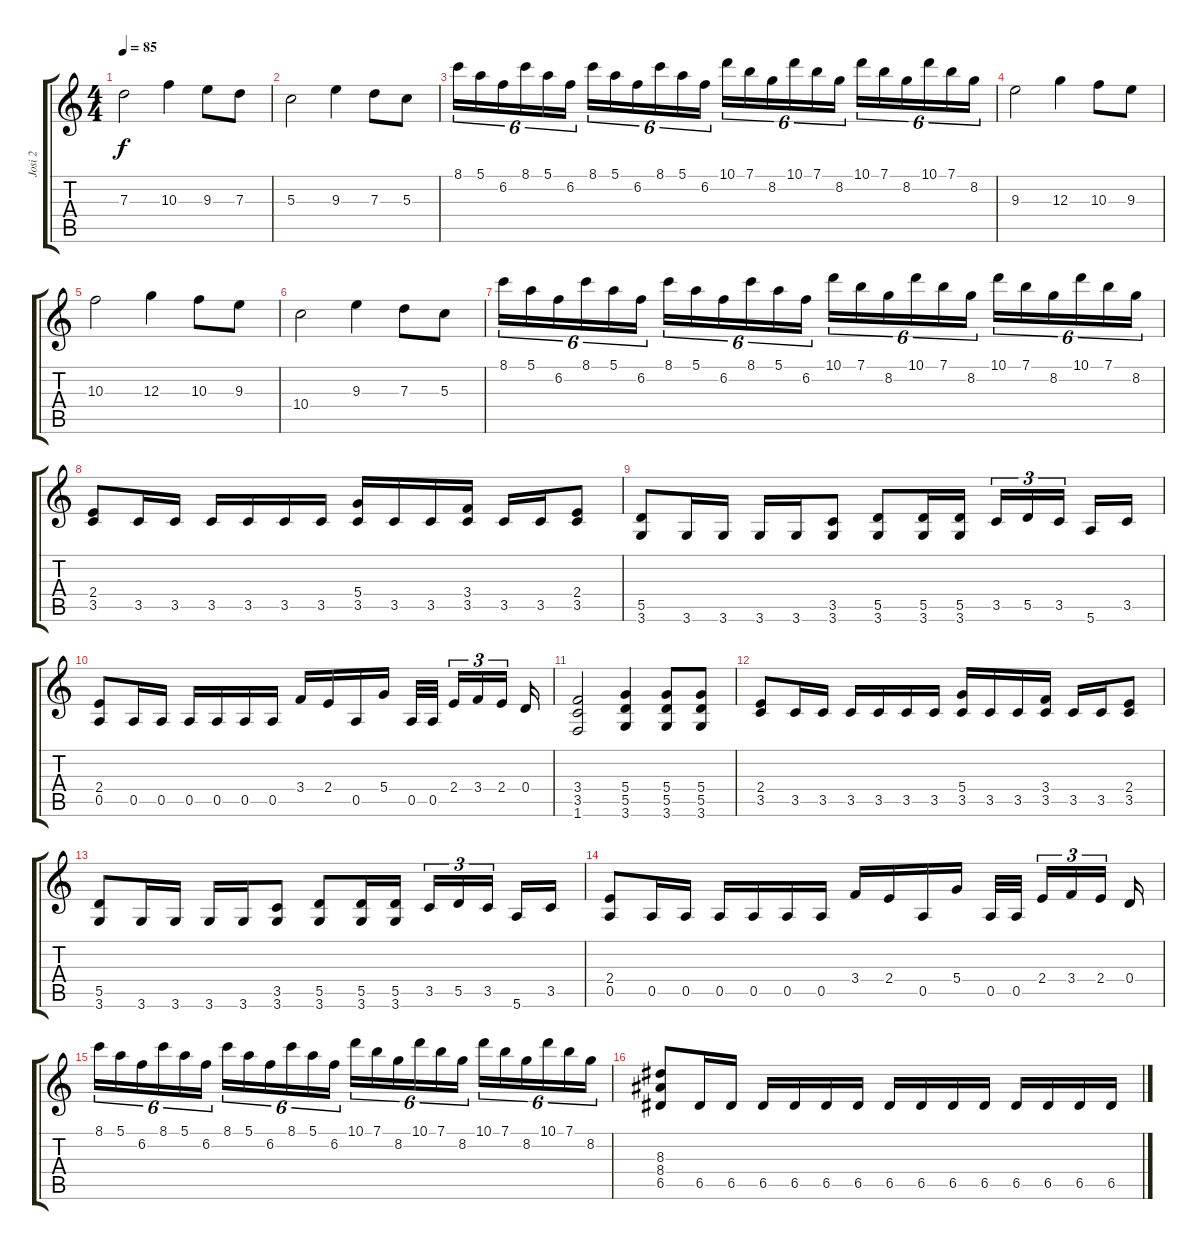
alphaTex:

\track ("Josi 2" "Josi 2") {instrument distortionguitar}
\staff {score tabs}
\tuning (E4 B3 G3 D3 A2 E2) {hide}
\ts (4 4)
\tempo 85
\clef g2
\ks c
7.3.2{dy f} 10.3.4 9.3.8 7.3.8 |
5.3.2 9.3.4 7.3.8 5.3.8 |
8.1.16{tu (6 4)} 5.1.16{tu (6 4)} 6.2.16{tu (6 4)} 8.1.16{tu (6 4)} 5.1.16{tu (6 4)} 6.2.16{tu (6 4)} 8.1.16{tu (6 4)} 5.1.16{tu (6 4)} 6.2.16{tu (6 4)} 8.1.16{tu (6 4)} 5.1.16{tu (6 4)} 6.2.16{tu (6 4)} 10.1.16{tu (6 4)} 7.1.16{tu (6 4)} 8.2.16{tu (6 4)} 10.1.16{tu (6 4)} 7.1.16{tu (6 4)} 8.2.16{tu (6 4)} 10.1.16{tu (6 4)} 7.1.16{tu (6 4)} 8.2.16{tu (6 4)} 10.1.16{tu (6 4)} 7.1.16{tu (6 4)} 8.2.16{tu (6 4)} |
9.3.2 12.3.4 10.3.8 9.3.8 |
10.3.2 12.3.4 10.3.8 9.3.8 |
10.4.2 9.3.4 7.3.8 5.3.8 |
8.1.16{tu (6 4)} 5.1.16{tu (6 4)} 6.2.16{tu (6 4)} 8.1.16{tu (6 4)} 5.1.16{tu (6 4)} 6.2.16{tu (6 4)} 8.1.16{tu (6 4)} 5.1.16{tu (6 4)} 6.2.16{tu (6 4)} 8.1.16{tu (6 4)} 5.1.16{tu (6 4)} 6.2.16{tu (6 4)} 10.1.16{tu (6 4)} 7.1.16{tu (6 4)} 8.2.16{tu (6 4)} 10.1.16{tu (6 4)} 7.1.16{tu (6 4)} 8.2.16{tu (6 4)} 10.1.16{tu (6 4)} 7.1.16{tu (6 4)} 8.2.16{tu (6 4)} 10.1.16{tu (6 4)} 7.1.16{tu (6 4)} 8.2.16{tu (6 4)} |
(2.4 3.5).8 3.5.16 3.5.16 3.5.16 3.5.16 3.5.16 3.5.16 (5.4 3.5).16 3.5.16 3.5.16 (3.4 3.5).16 3.5.16 3.5.16 (2.4 3.5).8 |
(5.5 3.6).8 3.6.16 3.6.16 3.6.16 3.6.16 (3.5 3.6).8 (5.5 3.6).8 (5.5 3.6).16 (5.5 3.6).16 3.5.16{tu (3 2)} 5.5.16{tu (3 2)} 3.5.16{tu (3 2)} 5.6.16 3.5.16 |
(2.4 0.5).8 0.5.16 0.5.16 0.5.16 0.5.16 0.5.16 0.5.16 3.4.16 2.4.16 0.5.16 5.4.16 0.5.32 0.5.32 2.4.16{tu (3 2)} 3.4.16{tu (3 2)} 2.4.16{tu (3 2)} 0.4.16 |
(3.4 3.5 1.6).2 (5.4 5.5 3.6).4 (5.4 5.5 3.6).8 (5.4 5.5 3.6).8 |
(2.4 3.5).8 3.5.16 3.5.16 3.5.16 3.5.16 3.5.16 3.5.16 (5.4 3.5).16 3.5.16 3.5.16 (3.4 3.5).16 3.5.16 3.5.16 (2.4 3.5).8 |
(5.5 3.6).8 3.6.16 3.6.16 3.6.16 3.6.16 (3.5 3.6).8 (5.5 3.6).8 (5.5 3.6).16 (5.5 3.6).16 3.5.16{tu (3 2)} 5.5.16{tu (3 2)} 3.5.16{tu (3 2)} 5.6.16 3.5.16 |
(2.4 0.5).8 0.5.16 0.5.16 0.5.16 0.5.16 0.5.16 0.5.16 3.4.16 2.4.16 0.5.16 5.4.16 0.5.32 0.5.32 2.4.16{tu (3 2)} 3.4.16{tu (3 2)} 2.4.16{tu (3 2)} 0.4.16 |
8.1.16{tu (6 4)} 5.1.16{tu (6 4)} 6.2.16{tu (6 4)} 8.1.16{tu (6 4)} 5.1.16{tu (6 4)} 6.2.16{tu (6 4)} 8.1.16{tu (6 4)} 5.1.16{tu (6 4)} 6.2.16{tu (6 4)} 8.1.16{tu (6 4)} 5.1.16{tu (6 4)} 6.2.16{tu (6 4)} 10.1.16{tu (6 4)} 7.1.16{tu (6 4)} 8.2.16{tu (6 4)} 10.1.16{tu (6 4)} 7.1.16{tu (6 4)} 8.2.16{tu (6 4)} 10.1.16{tu (6 4)} 7.1.16{tu (6 4)} 8.2.16{tu (6 4)} 10.1.16{tu (6 4)} 7.1.16{tu (6 4)} 8.2.16{tu (6 4)} |
(8.3 8.4 6.5).8 6.5.16 6.5.16 6.5.16 6.5.16 6.5.16 6.5.16 6.5.16 6.5.16 6.5.16 6.5.16 6.5.16 6.5.16 6.5.16 6.5.16
